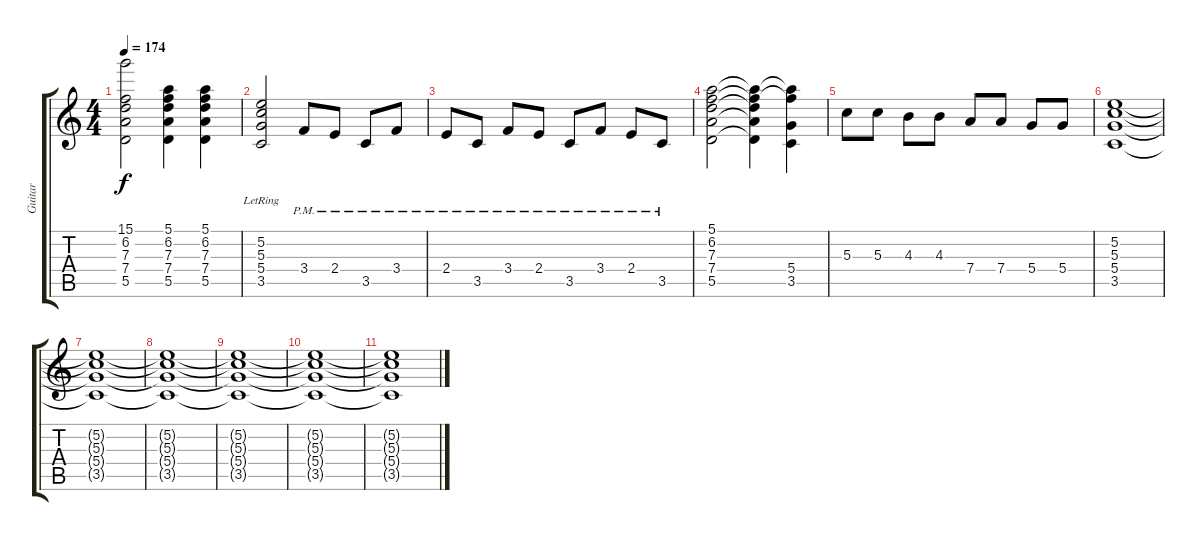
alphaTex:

\track ("Guitar" "Guitar") {instrument overdrivenguitar}
\staff {score tabs}
\tuning (E4 B3 G3 D3 A2 E2) {hide}
\ts (4 4)
\tempo 174
\clef g2
\ks c
(15.1 6.2{t} 7.3{t} 7.4{t} 5.5{t}).2{dy f} (5.1 6.2 7.3 7.4 5.5).4 (5.1 6.2 7.3 7.4 5.5).4 |
(5.2{lr} 5.3{lr} 5.4{lr} 3.5{lr}).2 3.4{pm}.8 2.4{pm}.8 3.5{pm}.8 3.4{pm}.8 |
2.4{pm}.8 3.5{pm}.8 3.4{pm}.8 2.4{pm}.8 3.5{pm}.8 3.4{pm}.8 2.4{pm}.8 3.5{pm}.8 |
(5.1 6.2 7.3 7.4 5.5).2 (5.1{t} 6.2{t} 7.3{t} 7.4{t} 5.5{t}).4 (5.1{t} 6.2{t} 5.4 3.5).4 |
5.3.8 5.3.8 4.3.8 4.3.8 7.4.8 7.4.8 5.4.8 5.4.8 |
(5.2 5.3 5.4 3.5).1 |
(5.2{t} 5.3{t} 5.4{t} 3.5{t}).1 |
(5.2{t} 5.3{t} 5.4{t} 3.5{t}).1 |
(5.2{t} 5.3{t} 5.4{t} 3.5{t}).1 |
(5.2{t} 5.3{t} 5.4{t} 3.5{t}).1 |
(5.2{t} 5.3{t} 5.4{t} 3.5{t}).1
